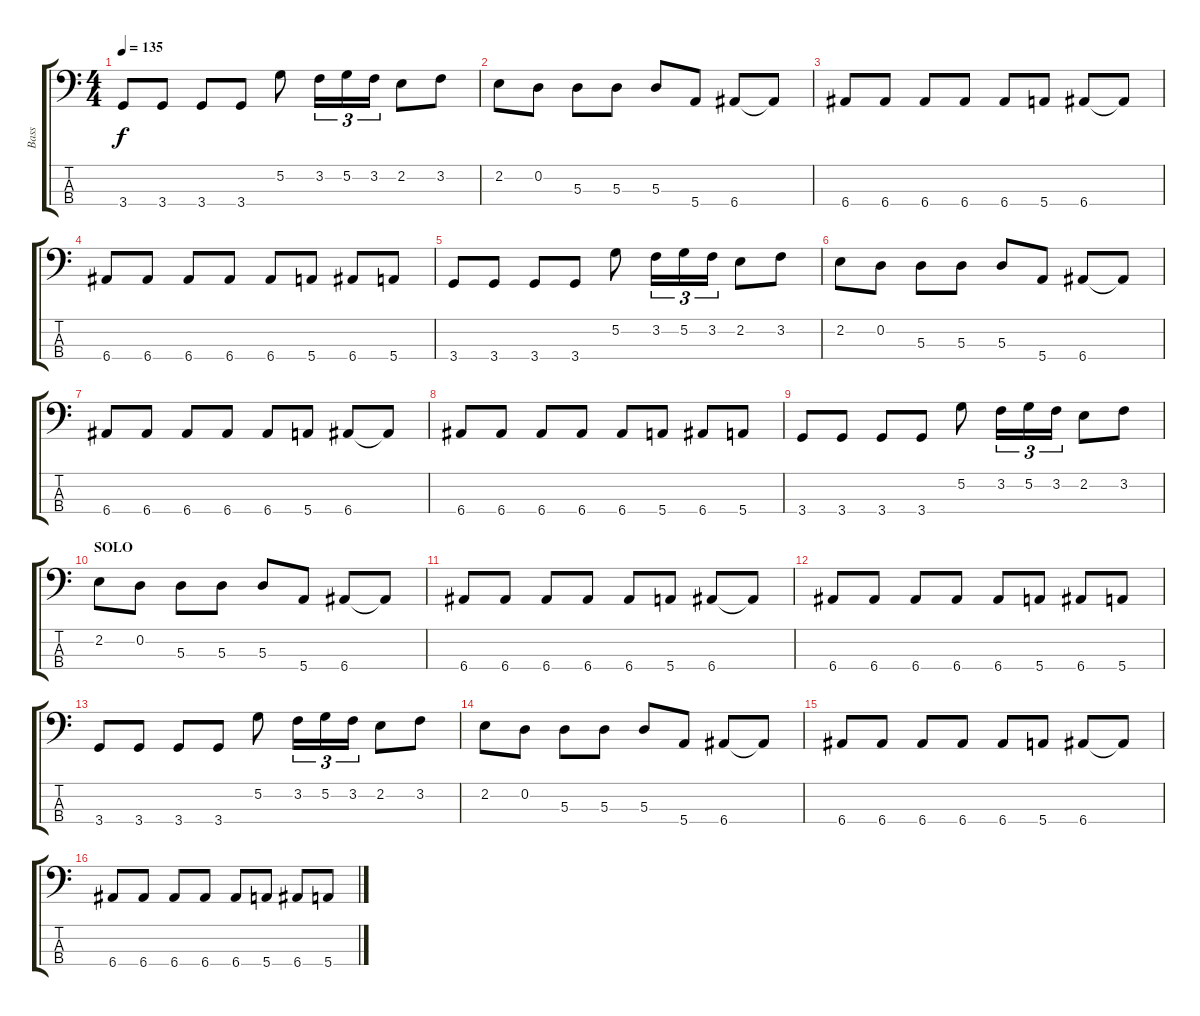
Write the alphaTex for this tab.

\track ("Bass" "Bass") {instrument electricbasspick}
\staff {score tabs}
\tuning (G2 D2 A1 E1) {hide}
\ts (4 4)
\tempo 135
\clef f4
\ks c
3.4.8{dy f} 3.4.8 3.4.8 3.4.8 5.2.8 3.2.16{tu (3 2)} 5.2.16{tu (3 2)} 3.2.16{tu (3 2)} 2.2.8 3.2.8 |
2.2.8 0.2.8 5.3.8 5.3.8 5.3.8 5.4.8 6.4.8 6.4{t}.8 |
6.4.8 6.4.8 6.4.8 6.4.8 6.4.8 5.4.8 6.4.8 6.4{t}.8 |
6.4.8 6.4.8 6.4.8 6.4.8 6.4.8 5.4.8 6.4.8 5.4.8 |
3.4.8 3.4.8 3.4.8 3.4.8 5.2.8 3.2.16{tu (3 2)} 5.2.16{tu (3 2)} 3.2.16{tu (3 2)} 2.2.8 3.2.8 |
2.2.8 0.2.8 5.3.8 5.3.8 5.3.8 5.4.8 6.4.8 6.4{t}.8 |
6.4.8 6.4.8 6.4.8 6.4.8 6.4.8 5.4.8 6.4.8 6.4{t}.8 |
6.4.8 6.4.8 6.4.8 6.4.8 6.4.8 5.4.8 6.4.8 5.4.8 |
3.4.8 3.4.8 3.4.8 3.4.8 5.2.8 3.2.16{tu (3 2)} 5.2.16{tu (3 2)} 3.2.16{tu (3 2)} 2.2.8 3.2.8 |
\section ("" "SOLO")
2.2.8 0.2.8 5.3.8 5.3.8 5.3.8 5.4.8 6.4.8 6.4{t}.8 |
6.4.8 6.4.8 6.4.8 6.4.8 6.4.8 5.4.8 6.4.8 6.4{t}.8 |
6.4.8 6.4.8 6.4.8 6.4.8 6.4.8 5.4.8 6.4.8 5.4.8 |
3.4.8 3.4.8 3.4.8 3.4.8 5.2.8 3.2.16{tu (3 2)} 5.2.16{tu (3 2)} 3.2.16{tu (3 2)} 2.2.8 3.2.8 |
2.2.8 0.2.8 5.3.8 5.3.8 5.3.8 5.4.8 6.4.8 6.4{t}.8 |
6.4.8 6.4.8 6.4.8 6.4.8 6.4.8 5.4.8 6.4.8 6.4{t}.8 |
6.4.8 6.4.8 6.4.8 6.4.8 6.4.8 5.4.8 6.4.8 5.4.8
